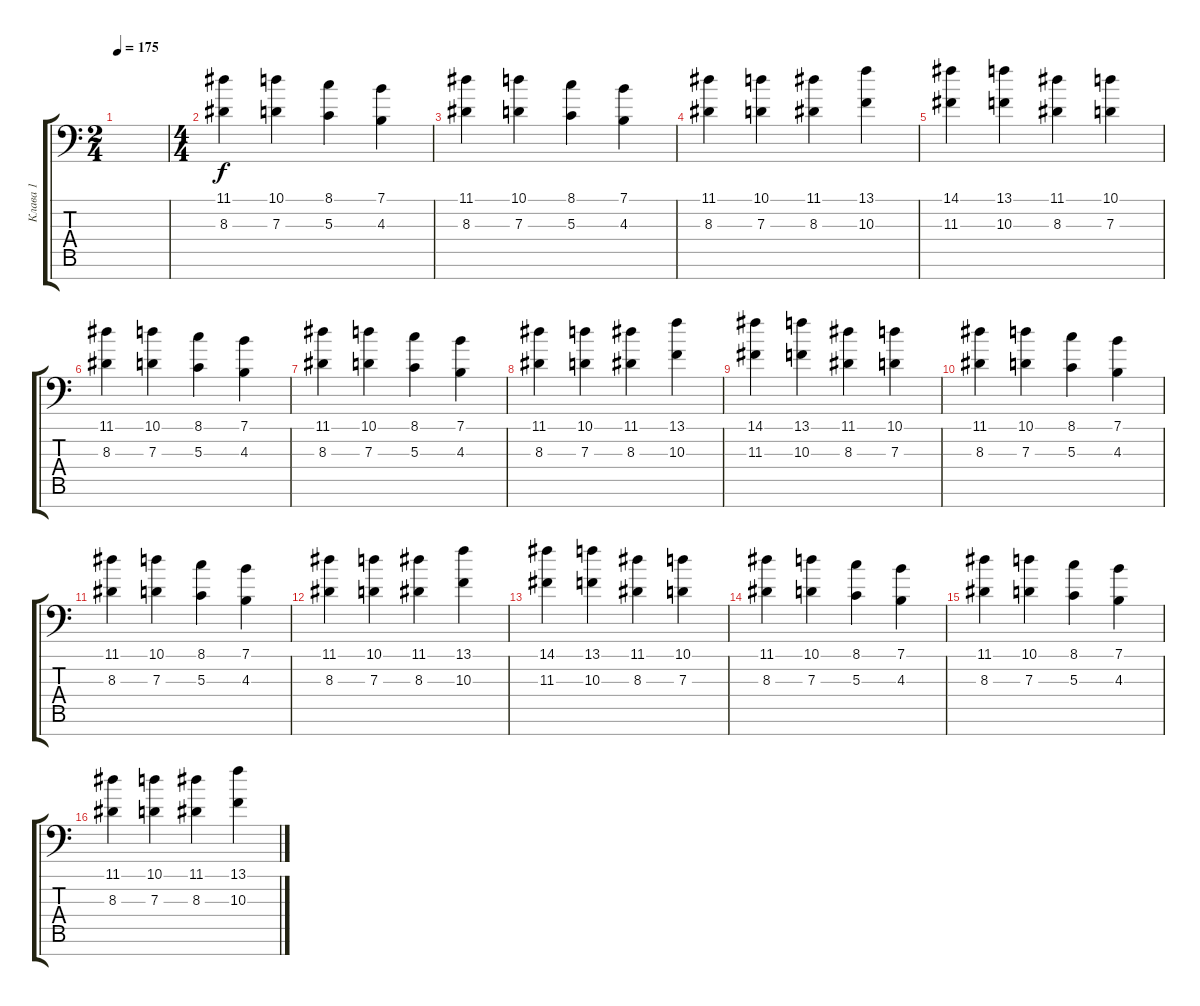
\track ("Клава 1" "Клава 1") {instrument pad4choir}
\staff {score tabs}
\tuning (E4 B3 G3 D3 A2 E2 A1) {hide}
\ts (2 4)
\tempo 175
\clef f4
\ks c
|
\ts (4 4)
(11.1 8.3).4 (10.1 7.3).4 (8.1 5.3).4 (7.1 4.3).4 |
(11.1 8.3).4 (10.1 7.3).4 (8.1 5.3).4 (7.1 4.3).4 |
(11.1 8.3).4 (10.1 7.3).4 (11.1 8.3).4 (13.1 10.3).4 |
(14.1 11.3).4 (13.1 10.3).4 (11.1 8.3).4 (10.1 7.3).4 |
(11.1 8.3).4 (10.1 7.3).4 (8.1 5.3).4 (7.1 4.3).4 |
(11.1 8.3).4 (10.1 7.3).4 (8.1 5.3).4 (7.1 4.3).4 |
(11.1 8.3).4 (10.1 7.3).4 (11.1 8.3).4 (13.1 10.3).4 |
(14.1 11.3).4 (13.1 10.3).4 (11.1 8.3).4 (10.1 7.3).4 |
(11.1 8.3).4 (10.1 7.3).4 (8.1 5.3).4 (7.1 4.3).4 |
(11.1 8.3).4 (10.1 7.3).4 (8.1 5.3).4 (7.1 4.3).4 |
(11.1 8.3).4 (10.1 7.3).4 (11.1 8.3).4 (13.1 10.3).4 |
(14.1 11.3).4 (13.1 10.3).4 (11.1 8.3).4 (10.1 7.3).4 |
(11.1 8.3).4 (10.1 7.3).4 (8.1 5.3).4 (7.1 4.3).4 |
(11.1 8.3).4 (10.1 7.3).4 (8.1 5.3).4 (7.1 4.3).4 |
(11.1 8.3).4 (10.1 7.3).4 (11.1 8.3).4 (13.1 10.3).4
